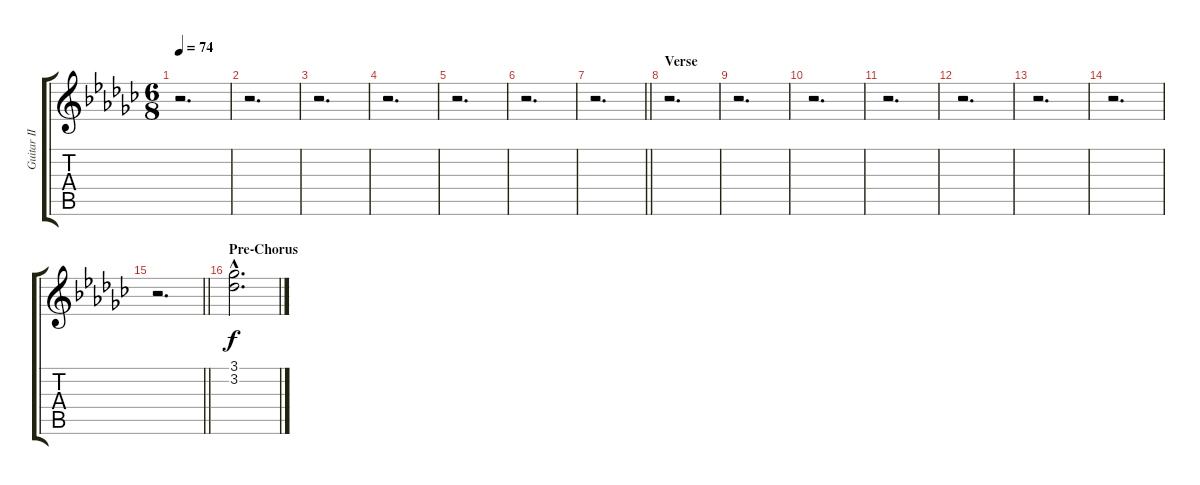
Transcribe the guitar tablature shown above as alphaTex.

\track ("Guitar II" "Guitar II") {instrument acousticguitarsteel}
\staff {score tabs}
\tuning (Eb4 Bb3 Gb3 Db3 Ab2 Eb2) {hide}
\ts (6 8)
\tempo 74
\clef g2
\ks gb
r.2{d dy f} |
r.2{d} |
r.2{d} |
r.2{d} |
r.2{d} |
r.2{d} |
\barLineRight lightlight
r.2{d} |
\section ("" "Verse")
r.2{d} |
r.2{d} |
r.2{d} |
r.2{d} |
r.2{d} |
r.2{d} |
r.2{d} |
\barLineRight lightlight
r.2{d} |
\section ("" "Pre-Chorus")
(3.1{hac} 3.2{hac}).2{d}
